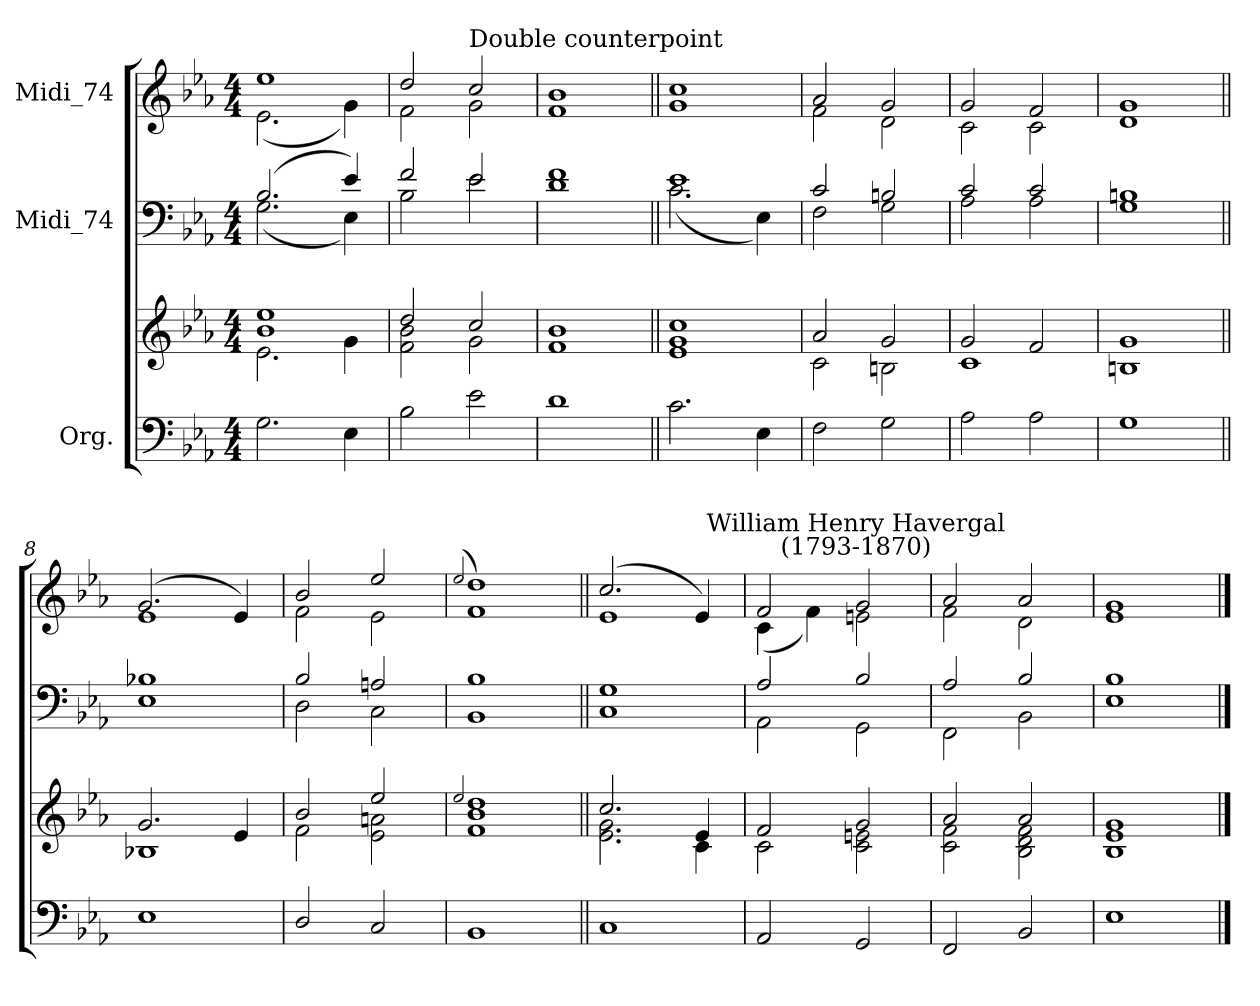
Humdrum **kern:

**kern	**kern	**kern	**kern
*part3	*part3	*part2	*part1
*staff4	*staff3	*staff2	*staff1
*I"Org.	*	*I"Midi_74	*I"Midi_74
*clefF4	*clefG2	*clefF4	*clefG2
*k[b-e-a-]	*k[b-e-a-]	*k[b-e-a-]	*k[b-e-a-]
*E-:	*E-:	*E-:	*E-:
*M4/4	*M4/4	*M4/4	*M4/4
=1	=1	=1	=1
*	*^	*^	*^
2.G	1b-/ 1ee-/	2.e-\	(2.B-/	(<2.G\	1ee-/	(<2.e-\
4E-	.	4g\	4e-/)	4E-\)	.	4g\)
=2	=2	=2	=2	=2	=2	=2
2B-	2dd/	2f\ 2b-\	2f/	2B-\	2dd/	2f\
!	!	!	!	!	!LO:TX:a:t=Double counterpoint	!
2e-	2cc/	2g\	2e-/	2e-\	2cc/	2g\
=3	=3	=3	=3	=3	=3	=3
1d	1b-/	1f\	1f/	1d\	1b-/	1f\
=4||	=4||	=4||	=4||	=4||	=4||	=4||
2.c	1cc/	1e-\ 1g\	1e-/	(2.c\	1cc/	1g\
4E-	.	.	.	4E-\)	.	.
=5	=5	=5	=5	=5	=5	=5
2F	2a-/	2c\	2c/	2F\	2a-/	2f\
2G	2g/	2Bn\	2Bn/	2G\	2g/	2d\
=6	=6	=6	=6	=6	=6	=6
2A-	2g/	1c\	2c/	2A-\	2g/	2c\
2A-	2f/	.	2c/	2A-\	2f/	2c\
=7	=7	=7	=7	=7	=7	=7
1G	1g/	1Bn\	1Bn/	1G\	1g/	1d\
=8||	=8||	=8||	=8||	=8||	=8||	=8||
1E-	2.g/	1B-X\	1B-X/	1E-\	(>2.g/	1e-\
.	4e-/	.	.	.	4e-/)	.
=9	=9	=9	=9	=9	=9	=9
2D/	2b-/	2f\	2B-/	2D\	2b-/	2f\
2C	2ee-/	2e-\ 2an\	2An/	2C\	2ee-/	2e-\
=10	=10	=10	=10	=10	=10	=10
.	2qqee-/	.	.	.	(>2qqee-/	.
1BB-	1dd/	1f\ 1b-\	1B-/	1BB-\	1dd/)	1f\
=11||	=11||	=11||	=11||	=11||	=11||	=11||
1C	2.cc/	2.e-\ 2.g\	1G/	1C\	(2.cc/	1e-\
.	4e-/	4c\	.	.	4e-/)	.
=12	=12	=12	=12	=12	=12	=12
2AA-	2f/	2c\	2A-/	2AA-\	2f/	(<4c\
.	.	.	.	.	.	4f\)
!	!	!	!	!	!LO:TX:a:cj:t=William Henry Havergal\n(1793-1870)	!
2GG	2g/	2c\ 2en\	2B-/	2GG\	2g/	2en\
=13	=13	=13	=13	=13	=13	=13
2FF	2a-/	2c\ 2f\	2A-/	2FF\	2a-/	2f\
2BB-	2a-/	2B-\ 2d\ 2f\	2B-/	2BB-\	2a-/	2d\
=14	=14	=14	=14	=14	=14	=14
1E-	1g/	1B-\ 1e-\	1B-/	1E-\	1g/	1e-\
*	*v	*v	*	*	*v	*v
*	*	*v	*v	*
==	==	==	==
*-	*-	*-	*-
